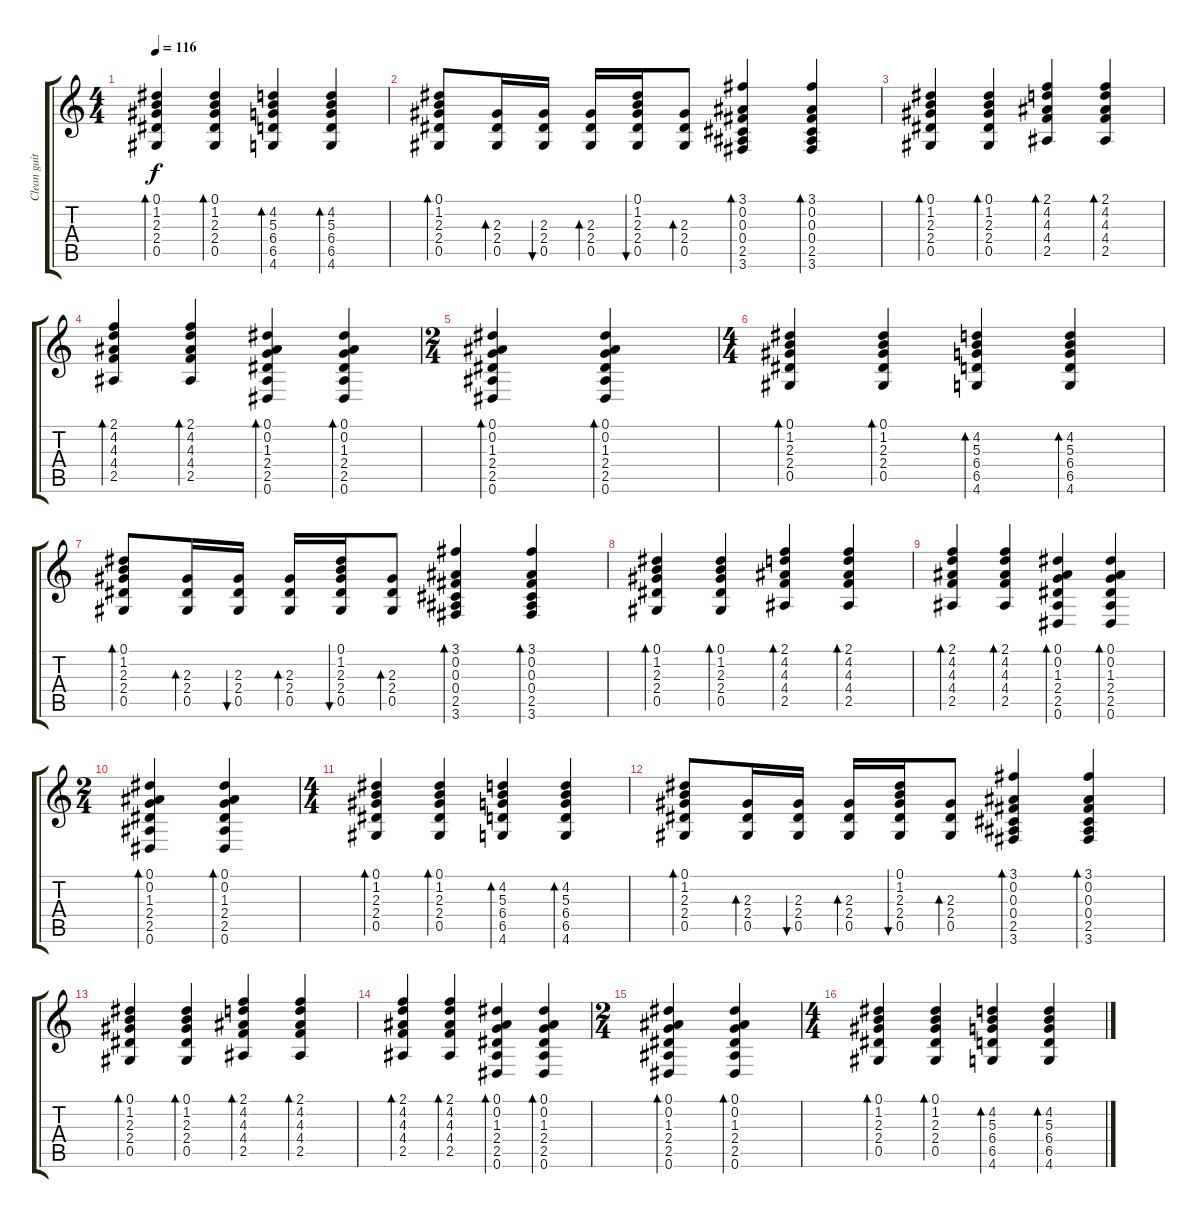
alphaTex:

\track ("Clean guitar 1" "Clean guit") {instrument acousticguitarsteel}
\staff {score tabs}
\tuning (Eb4 Bb3 Gb3 Db3 Ab2 Eb2) {hide}
\ts (4 4)
\tempo 116
\clef g2
\ks c
(0.1 1.2 2.3 2.4 0.5).4{bd 60 dy f instrument acousticguitarsteel} (0.1 1.2 2.3 2.4 0.5).4{bd 60} (4.2 5.3 6.4 6.5 4.6).4{bd 60} (4.2 5.3 6.4 6.5 4.6).4{bd 60} |
(0.1 1.2 2.3 2.4 0.5).8{bd 60} (2.3 2.4 0.5).16{bd 60} (2.3 2.4 0.5).16{bu 60} (2.3 2.4 0.5).16{bd 60} (0.1 1.2 2.3 2.4 0.5).16{bu 60} (2.3 2.4 0.5).8{bd 60} (3.1 0.2 0.3 0.4 2.5 3.6).4{bd 60} (3.1 0.2 0.3 0.4 2.5 3.6).4{bd 60} |
(0.1 1.2 2.3 2.4 0.5).4{bd 60} (0.1 1.2 2.3 2.4 0.5).4{bd 60} (2.1 4.2 4.3 4.4 2.5).4{bd 60} (2.1 4.2 4.3 4.4 2.5).4{bd 60} |
(2.1 4.2 4.3 4.4 2.5).4{bd 60} (2.1 4.2 4.3 4.4 2.5).4{bd 60} (0.1 0.2 1.3 2.4 2.5 0.6).4{bd 60} (0.1 0.2 1.3 2.4 2.5 0.6).4{bd 60} |
\ts (2 4)
(0.1 0.2 1.3 2.4 2.5 0.6).4{bd 60} (0.1 0.2 1.3 2.4 2.5 0.6).4{bd 60} |
\ts (4 4)
(0.1 1.2 2.3 2.4 0.5).4{bd 60} (0.1 1.2 2.3 2.4 0.5).4{bd 60} (4.2 5.3 6.4 6.5 4.6).4{bd 60} (4.2 5.3 6.4 6.5 4.6).4{bd 60} |
(0.1 1.2 2.3 2.4 0.5).8{bd 60} (2.3 2.4 0.5).16{bd 60} (2.3 2.4 0.5).16{bu 60} (2.3 2.4 0.5).16{bd 60} (0.1 1.2 2.3 2.4 0.5).16{bu 60} (2.3 2.4 0.5).8{bd 60} (3.1 0.2 0.3 0.4 2.5 3.6).4{bd 60} (3.1 0.2 0.3 0.4 2.5 3.6).4{bd 60} |
(0.1 1.2 2.3 2.4 0.5).4{bd 60} (0.1 1.2 2.3 2.4 0.5).4{bd 60} (2.1 4.2 4.3 4.4 2.5).4{bd 60} (2.1 4.2 4.3 4.4 2.5).4{bd 60} |
(2.1 4.2 4.3 4.4 2.5).4{bd 60} (2.1 4.2 4.3 4.4 2.5).4{bd 60} (0.1 0.2 1.3 2.4 2.5 0.6).4{bd 60} (0.1 0.2 1.3 2.4 2.5 0.6).4{bd 60} |
\ts (2 4)
(0.1 0.2 1.3 2.4 2.5 0.6).4{bd 60} (0.1 0.2 1.3 2.4 2.5 0.6).4{bd 60} |
\ts (4 4)
(0.1 1.2 2.3 2.4 0.5).4{bd 60} (0.1 1.2 2.3 2.4 0.5).4{bd 60} (4.2 5.3 6.4 6.5 4.6).4{bd 60} (4.2 5.3 6.4 6.5 4.6).4{bd 60} |
(0.1 1.2 2.3 2.4 0.5).8{bd 60} (2.3 2.4 0.5).16{bd 60} (2.3 2.4 0.5).16{bu 60} (2.3 2.4 0.5).16{bd 60} (0.1 1.2 2.3 2.4 0.5).16{bu 60} (2.3 2.4 0.5).8{bd 60} (3.1 0.2 0.3 0.4 2.5 3.6).4{bd 60} (3.1 0.2 0.3 0.4 2.5 3.6).4{bd 60} |
(0.1 1.2 2.3 2.4 0.5).4{bd 60} (0.1 1.2 2.3 2.4 0.5).4{bd 60} (2.1 4.2 4.3 4.4 2.5).4{bd 60} (2.1 4.2 4.3 4.4 2.5).4{bd 60} |
(2.1 4.2 4.3 4.4 2.5).4{bd 60} (2.1 4.2 4.3 4.4 2.5).4{bd 60} (0.1 0.2 1.3 2.4 2.5 0.6).4{bd 60} (0.1 0.2 1.3 2.4 2.5 0.6).4{bd 60} |
\ts (2 4)
(0.1 0.2 1.3 2.4 2.5 0.6).4{bd 60} (0.1 0.2 1.3 2.4 2.5 0.6).4{bd 60} |
\ts (4 4)
(0.1 1.2 2.3 2.4 0.5).4{bd 60} (0.1 1.2 2.3 2.4 0.5).4{bd 60} (4.2 5.3 6.4 6.5 4.6).4{bd 60} (4.2 5.3 6.4 6.5 4.6).4{bd 60}
